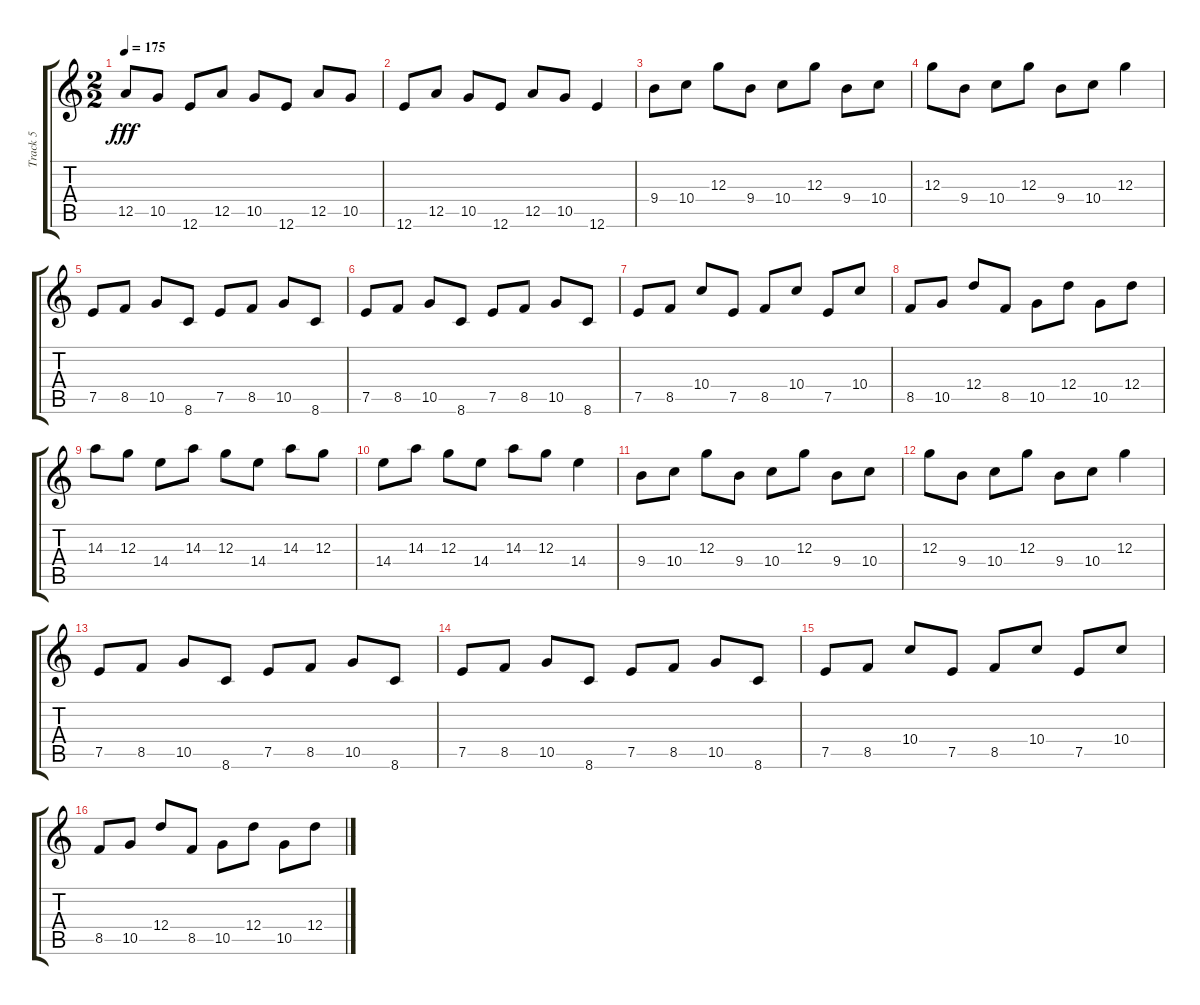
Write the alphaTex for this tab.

\track ("Track 5" "Track 5") {instrument overdrivenguitar}
\staff {score tabs}
\tuning (E4 B3 G3 D3 A2 E2) {hide}
\ts (2 2)
\tempo 175
\clef g2
\ks c
12.5.8{dy fff} 10.5.8 12.6.8 12.5.8 10.5.8 12.6.8 12.5.8 10.5.8 |
12.6.8 12.5.8 10.5.8 12.6.8 12.5.8 10.5.8 12.6.4 |
9.4.8 10.4.8 12.3.8 9.4.8 10.4.8 12.3.8 9.4.8 10.4.8 |
12.3.8 9.4.8 10.4.8 12.3.8 9.4.8 10.4.8 12.3.4 |
7.5.8 8.5.8 10.5.8 8.6.8 7.5.8 8.5.8 10.5.8 8.6.8 |
7.5.8 8.5.8 10.5.8 8.6.8 7.5.8 8.5.8 10.5.8 8.6.8 |
7.5.8 8.5.8 10.4.8 7.5.8 8.5.8 10.4.8 7.5.8 10.4.8 |
8.5.8 10.5.8 12.4.8 8.5.8 10.5.8 12.4.8 10.5.8 12.4.8 |
14.3.8 12.3.8 14.4.8 14.3.8 12.3.8 14.4.8 14.3.8 12.3.8 |
14.4.8 14.3.8 12.3.8 14.4.8 14.3.8 12.3.8 14.4.4 |
9.4.8 10.4.8 12.3.8 9.4.8 10.4.8 12.3.8 9.4.8 10.4.8 |
12.3.8 9.4.8 10.4.8 12.3.8 9.4.8 10.4.8 12.3.4 |
7.5.8 8.5.8 10.5.8 8.6.8 7.5.8 8.5.8 10.5.8 8.6.8 |
7.5.8 8.5.8 10.5.8 8.6.8 7.5.8 8.5.8 10.5.8 8.6.8 |
7.5.8 8.5.8 10.4.8 7.5.8 8.5.8 10.4.8 7.5.8 10.4.8 |
8.5.8 10.5.8 12.4.8 8.5.8 10.5.8 12.4.8 10.5.8 12.4.8
